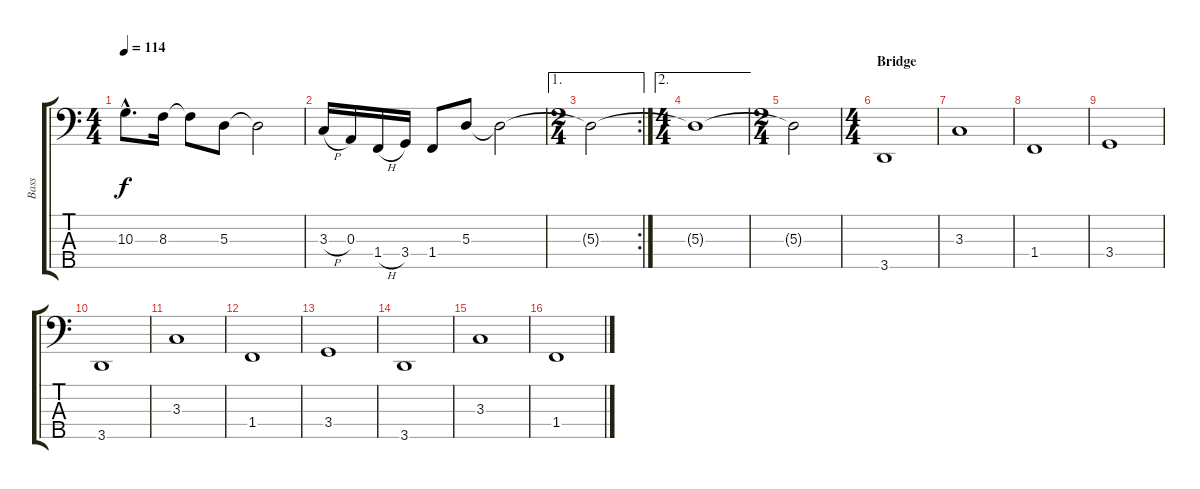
\track ("Bass" "Bass") {instrument electricbassfinger}
\staff {score tabs}
\tuning (G2 D2 A1 E1 B0) {hide}
\ts (4 4)
\tempo 114
\clef f4
\ks c
10.3{hac}.8{d dy f} 8.3.16 8.3{t}.8 5.3.8 5.3{t}.2 |
3.3{h}.16 0.3.16 1.4{h}.16 3.4.16 1.4.8 5.3.8 5.3{t}.2 |
\ae 1
\rc 2
\ts (2 4)
5.3{t}.2 |
\ae 2
\ts (4 4)
5.3{t}.1 |
\ts (2 4)
5.3{t}.2 |
\ts (4 4)
\section ("" "Bridge")
3.5.1 |
3.3.1 |
1.4.1 |
3.4.1 |
3.5.1 |
3.3.1 |
1.4.1 |
3.4.1 |
3.5.1 |
3.3.1 |
1.4.1
